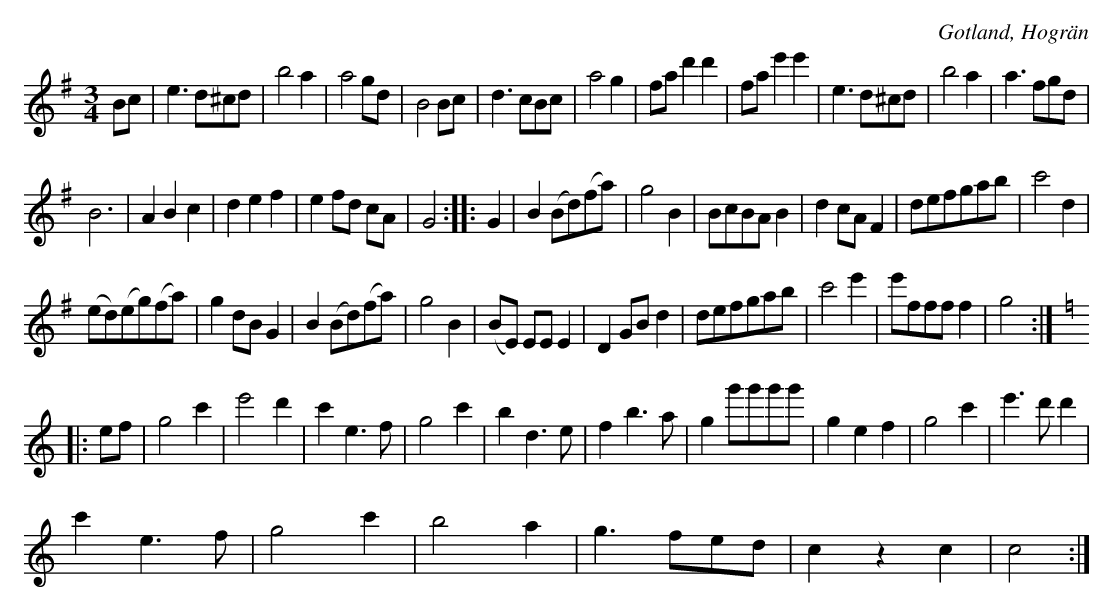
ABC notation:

X:1
T:
O:Gotland, Hogr\"an
M:3/4
L:1/8
K:G
Bc|e3 d^cd|b4 a2|a4 gd|B4 Bc|d3 cBc|a4 g2|fa d'2 d'2|fa e'2 e'2|e3 d^cd|b4 a2|a3 fgd|
B6|A2 B2 c2|d2 e2 f2|e2 fd cA|G4::G2|B2 (Bd)(fa)|g4 B2|BcBA B2|d2 cA F2|defgab|c'4 d2|
(ed)(eg)(fa)|g2 dB G2|B2 (Bd)(fa)|g4 B2|(BE) EE E2|D2 GB d2|defgab|c'4 e'2|e'fff f2|g4::
K:C
ef|g4 c'2|e'4 d'2|c'2 e3 f|g4 c'2|b2 d3 e|f2 b3 a|g2 g'g'g'g'|g2 e2 f2|g4 c'2|e'3 d' d'2|
c'2 e3 f|g4 c'2|b4 a2|g3 fed|c2 z2 c2|c4:|
